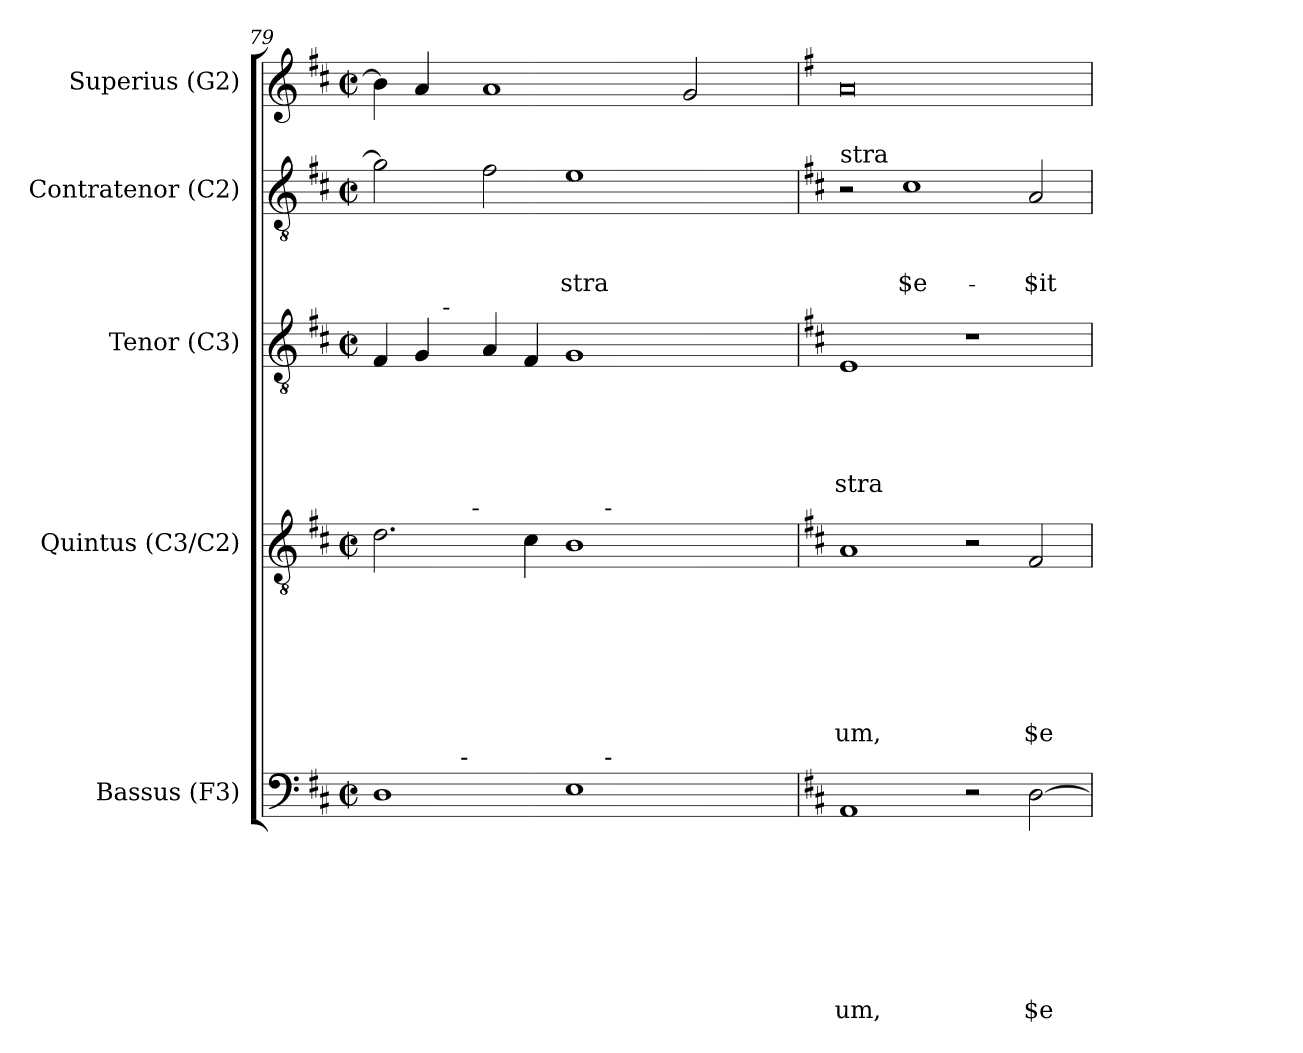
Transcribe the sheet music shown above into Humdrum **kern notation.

**kern	**text	**text	**text	**text	**text	**text	**text	**text	**kern	**text	**text	**text	**text	**text	**text	**text	**kern	**text	**text	**text	**text	**text	**kern	**text	**text	**text	**kern
*part5	*part5	*part5	*part5	*part5	*part5	*part5	*part5	*part5	*part4	*part4	*part4	*part4	*part4	*part4	*part4	*part4	*part3	*part3	*part3	*part3	*part3	*part3	*part2	*part2	*part2	*part2	*part1
*staff5	*staff5	*staff5	*staff5	*staff5	*staff5	*staff5	*staff5	*staff5	*staff4	*staff4	*staff4	*staff4	*staff4	*staff4	*staff4	*staff4	*staff3	*staff3	*staff3	*staff3	*staff3	*staff3	*staff2	*staff2	*staff2	*staff2	*staff1
*I"Bassus (F3)	*	*	*	*	*	*	*	*	*I"Quintus (C3/C2)	*	*	*	*	*	*	*	*I"Tenor (C3)	*	*	*	*	*	*I"Contratenor (C2)	*	*	*	*I"Superius (G2)
*I'B.	*	*	*	*	*	*	*	*	*I'Q.	*	*	*	*	*	*	*	*I'T.	*	*	*	*	*	*I'Ct.	*	*	*	*I'S.
!!LO:LB:g=z
*clefF4	*	*	*	*	*	*	*	*	*clefGv2	*	*	*	*	*	*	*	*clefGv2	*	*	*	*	*	*clefGv2	*	*	*	*clefG2
*k[f#c#]	*	*	*	*	*	*	*	*	*k[f#c#]	*	*	*	*	*	*	*	*k[f#c#]	*	*	*	*	*	*k[f#c#]	*	*	*	*k[f#c#]
*D:	*	*	*	*	*	*	*	*	*D:	*	*	*	*	*	*	*	*D:	*	*	*	*	*	*D:	*	*	*	*D:
*M2/2	*	*	*	*	*	*	*	*	*M2/2	*	*	*	*	*	*	*	*M2/2	*	*	*	*	*	*M2/2	*	*	*	*M2/2
*met(c|)	*	*	*	*	*	*	*	*	*met(c|)	*	*	*	*	*	*	*	*met(c|)	*	*	*	*	*	*met(c|)	*	*	*	*met(c|)
=79	=79	=79	=79	=79	=79	=79	=79	=79	=79	=79	=79	=79	=79	=79	=79	=79	=79	=79	=79	=79	=79	=79	=79	=79	=79	=79	=79
*^	*	*	*	*	*	*	*	*	*^	*	*	*	*	*	*	*	*^	*	*	*	*	*	*	*	*	*	*
*	*^	*	*	*	*	*	*	*	*	*	*^	*	*	*	*	*	*	*	*	*	*	*	*	*	*	*	*	*	*	*
1D	4..ryy	1ryy	.	.	.	.	.	.	.	.	2.d\	4...ryy	1ryy	.	.	.	.	.	.	.	4F#/	4.ryy	.	.	.	.	.	2g\]	.	.	.	4b\]
.	.	.	.	.	.	.	.	.	.	.	.	.	.	.	.	.	.	.	.	.	4G/	.	.	.	.	.	.	.	.	.	.	4a/
!	!	!	!	!	!	!	!	!	!	!	!	!	!	!	!	!	!	!	!	!	!	!LO:TX:a:t=-	!	!	!	!	!	!	!	!	!	!
.	.	.	.	.	.	.	.	.	.	.	.	.	.	.	.	.	.	.	.	.	.	1ryy	.	.	.	.	.	.	.	.	.	.
!	!LO:TX:a:t=-	!	!	!	!	!	!	!	!	!	!	!	!	!	!	!	!	!	!	!	!	!	!	!	!	!	!	!	!	!	!	!
.	1ryy	.	.	.	.	.	.	.	.	.	.	.	.	.	.	.	.	.	.	.	.	.	.	.	.	.	.	.	.	.	.	.
!	!	!	!	!	!	!	!	!	!	!	!	!LO:TX:a:t=-	!	!	!	!	!	!	!	!	!	!	!	!	!	!	!	!	!	!	!	!
.	.	.	.	.	.	.	.	.	.	.	.	1ryy	.	.	.	.	.	.	.	.	.	.	.	.	.	.	.	.	.	.	.	.
.	.	.	.	.	.	.	.	.	.	.	.	.	.	.	.	.	.	.	.	.	4A/	.	.	.	.	.	.	2f#\	.	.	.	1a
.	.	.	.	.	.	.	.	.	.	.	4c#\	.	.	.	.	.	.	.	.	.	4F#/	.	.	.	.	.	.	.	.	.	.	.
!	!	!	!	!	!	!	!	!	!	!	!	!	!	!	!	!	!	!	!	!	!	!	!	!	!	!	!	!	!	!	!LO:LY:b	!
1E	.	8ryy	.	.	.	.	.	.	.	.	1B	.	8ryy	.	.	.	.	.	.	.	1G	.	.	.	.	.	.	1e	.	.	-stra	.
.	.	32ryy	.	.	.	.	.	.	.	.	.	.	32ryy	.	.	.	.	.	.	.	.	.	.	.	.	.	.	.	.	.	.	.
!	!	!	!	!	!	!	!	!	!	!	!	!	!LO:TX:a:t=-	!	!	!	!	!	!	!	!	!	!	!	!	!	!	!	!	!	!	!
!	!	!LO:TX:a:t=-	!	!	!	!	!	!	!	!	!	!	!	!	!	!	!	!	!	!	!	!	!	!	!	!	!	!	!	!	!	!
.	.	2ryy	.	.	.	.	.	.	.	.	.	.	2ryy	.	.	.	.	.	.	.	.	.	.	.	.	.	.	.	.	.	.	.
.	.	.	.	.	.	.	.	.	.	.	.	.	.	.	.	.	.	.	.	.	.	2ryy	.	.	.	.	.	.	.	.	.	.
.	2ryy	.	.	.	.	.	.	.	.	.	.	.	.	.	.	.	.	.	.	.	.	.	.	.	.	.	.	.	.	.	.	.
.	.	.	.	.	.	.	.	.	.	.	.	2ryy	.	.	.	.	.	.	.	.	.	.	.	.	.	.	.	.	.	.	.	.
.	.	.	.	.	.	.	.	.	.	.	.	.	.	.	.	.	.	.	.	.	.	.	.	.	.	.	.	.	.	.	.	2g/
.	.	4ryy	.	.	.	.	.	.	.	.	.	.	4ryy	.	.	.	.	.	.	.	.	.	.	.	.	.	.	.	.	.	.	.
.	.	.	.	.	.	.	.	.	.	.	.	.	.	.	.	.	.	.	.	.	.	8ryy	.	.	.	.	.	.	.	.	.	.
.	.	16.ryy	.	.	.	.	.	.	.	.	.	.	16.ryy	.	.	.	.	.	.	.	.	.	.	.	.	.	.	.	.	.	.	.
.	16ryy	.	.	.	.	.	.	.	.	.	.	.	.	.	.	.	.	.	.	.	.	.	.	.	.	.	.	.	.	.	.	.
.	.	.	.	.	.	.	.	.	.	.	.	32ryy	.	.	.	.	.	.	.	.	.	.	.	.	.	.	.	.	.	.	.	.
*v	*v	*v	*	*	*	*	*	*	*	*	*	*	*	*	*	*	*	*	*	*	*v	*v	*	*	*	*	*	*	*	*	*	*
*	*	*	*	*	*	*	*	*	*v	*v	*v	*	*	*	*	*	*	*	*	*	*	*	*	*	*	*	*	*	*
=80	=80	=80	=80	=80	=80	=80	=80	=80	=80	=80	=80	=80	=80	=80	=80	=80	=80	=80	=80	=80	=80	=80	=80	=80	=80	=80	=80
*	*	*	*	*	*	*	*	*	*	*	*	*	*	*	*	*	*	*	*	*	*	*	*	*	*	*	*k[f#]
*	*	*	*	*	*	*	*	*	*	*	*	*	*	*	*	*	*	*	*	*	*	*	*	*	*	*	*G:
*^	*	*	*	*	*	*	*	*	*^	*	*	*	*	*	*	*	*^	*	*	*	*	*	*	*	*	*	*
*	*^	*	*	*	*	*	*	*	*	*	*^	*	*	*	*	*	*	*	*	*	*	*	*	*	*	*	*	*	*	*
!	!	!	!	!	!	!	!	!	!	!	!	!	!	!	!	!	!	!	!	!	!	!	!	!	!	!	!	!LO:TX:a:t=stra	!	!	!	!
!	!	!	!	!	!	!	!	!	!	!LO:LY:b	!	!	!	!	!	!	!	!	!	!LO:LY:b	!	!	!	!	!	!	!LO:LY:b	!	!	!	!	!
*v	*v	*v	*	*	*	*	*	*	*	*	*	*	*	*	*	*	*	*	*	*	*v	*v	*	*	*	*	*	*	*	*	*	*
*	*	*	*	*	*	*	*	*	*v	*v	*v	*	*	*	*	*	*	*	*	*	*	*	*	*	*	*	*	*	*
1AA	.	.	.	.	.	.	.	-um,	1A	.	.	.	.	.	.	-um,	1E	.	.	.	.	stra	2r	.	.	.	0a
!	!	!	!	!	!	!	!	!	!	!	!	!	!	!	!	!	!	!	!	!	!	!	!	!	!	!LO:LY:b	!
.	.	.	.	.	.	.	.	.	.	.	.	.	.	.	.	.	.	.	.	.	.	.	1c#	.	.	$e-	.
2r	.	.	.	.	.	.	.	.	2r	.	.	.	.	.	.	.	1r	.	.	.	.	.	.	.	.	.	.
!	!	!	!	!	!	!	!	!LO:LY:b	!	!	!	!	!	!	!	!LO:LY:b	!	!	!	!	!	!	!	!	!	!LO:LY:b	!
[>2D\	.	.	.	.	.	.	.	$e-	2F#/	.	.	.	.	.	.	$e-	.	.	.	.	.	.	2A/	.	.	-$it	.
=	=	=	=	=	=	=	=	=	=	=	=	=	=	=	=	=	=	=	=	=	=	=	=	=	=	=	=
*-	*-	*-	*-	*-	*-	*-	*-	*-	*-	*-	*-	*-	*-	*-	*-	*-	*-	*-	*-	*-	*-	*-	*-	*-	*-	*-	*-
